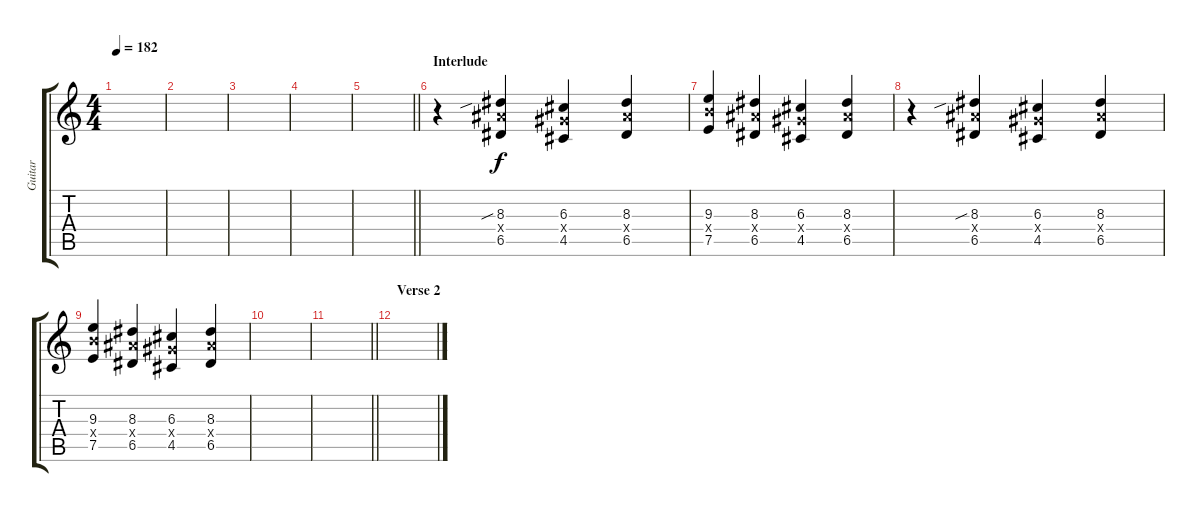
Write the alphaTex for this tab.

\track ("Guitar" "Guitar") {instrument distortionguitar}
\staff {score tabs}
\tuning (E4 B3 G3 D3 A2 E2) {hide}
\ts (4 4)
\tempo 182
\clef g2
\ks c
|
|
|
|
\barLineRight lightlight
|
\section ("" "Interlude")
r.4 (8.3{sib} 8.4{x} 6.5).4 (6.3 6.4{x} 4.5).4 (8.3 8.4{x} 6.5).4 |
(9.3 9.4{x} 7.5).4 (8.3 8.4{x} 6.5).4 (6.3 6.4{x} 4.5).4 (8.3 8.4{x} 6.5).4 |
r.4 (8.3{sib} 8.4{x} 6.5).4 (6.3 6.4{x} 4.5).4 (8.3 8.4{x} 6.5).4 |
(9.3 9.4{x} 7.5).4 (8.3 8.4{x} 6.5).4 (6.3 6.4{x} 4.5).4 (8.3 8.4{x} 6.5).4 |
|
\barLineRight lightlight
|
\section ("" "Verse 2")
